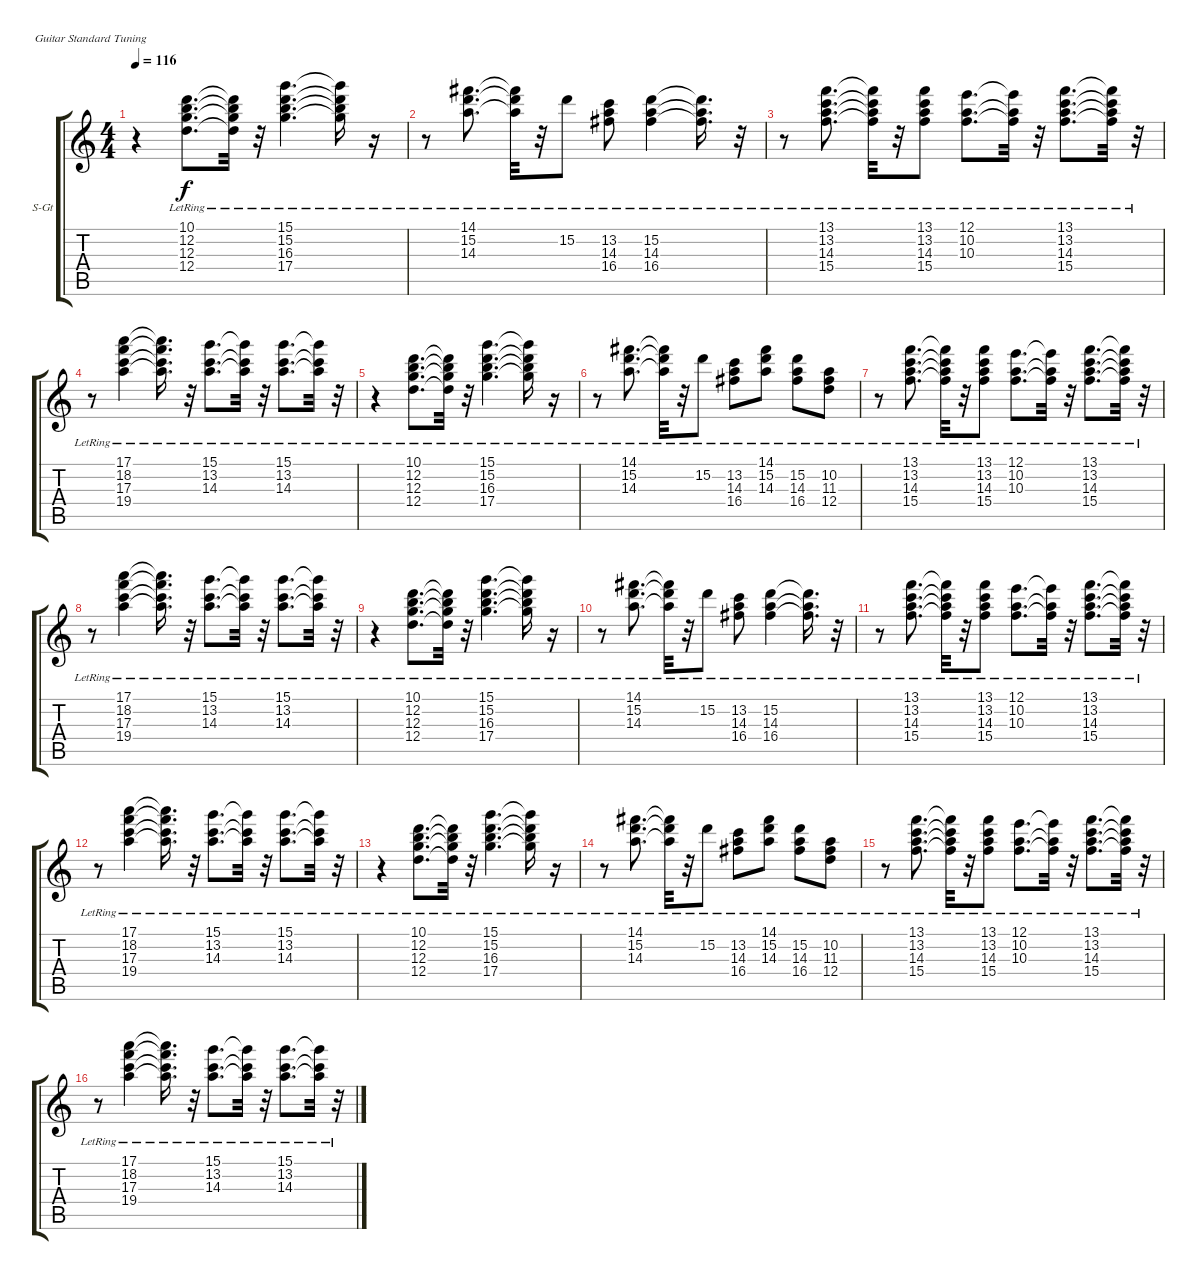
\bracketExtendMode groupsimilarinstruments
\firstSystemTrackNameOrientation horizontal
\otherSystemsTrackNameOrientation horizontal
\track ("piano" "S-Gt") {instrument acousticgrandpiano}
\staff {score tabs}
\tuning (E4 B3 G3 D3 A2 E2)
\displaytranspose 12
\ts (4 4)
\tempo 116
\clef g2
\ks c
r.4{dy f} (10.1{lr} 12.2{lr} 12.3{lr} 12.4{lr}).8{d} (10.1{lr t} 12.2{lr t} 12.3{lr t} 12.4{lr t}).32 r.32 (15.1{lr} 15.2{lr} 16.3{lr} 17.4{lr}).4{d} (15.1{lr t} 15.2{lr t} 16.3{lr t} 17.4{lr t}).16 r.16 |
r.8 (14.1{lr} 15.2{lr} 14.3{lr}).8{d} (14.1{lr t} 15.2{lr t} 14.3{lr t}).32 r.32 15.2{lr}.8 (13.2{lr} 14.3{lr} 16.4{lr}).8 (15.2{lr} 14.3{lr} 16.4{lr}).4 (15.2{lr t} 14.3{lr t} 16.4{lr t}).16{d} r.32 |
r.8 (13.1{lr} 13.2{lr} 14.3{lr} 15.4{lr}).8{d} (13.1{lr t} 13.2{lr t} 14.3{lr t} 15.4{lr t}).32 r.32 (13.1{lr} 13.2{lr} 14.3{lr} 15.4{lr}).8 (12.1{lr} 10.2{lr} 10.3{lr}).8{d} (12.1{lr t} 10.2{lr t} 10.3{lr t}).32 r.32 (13.1{lr} 13.2{lr} 14.3{lr} 15.4{lr}).8{d} (13.1{lr t} 13.2{lr t} 14.3{lr t} 15.4{lr t}).32 r.32 |
r.8 (17.1{lr} 18.2{lr} 17.3{lr} 19.4{lr}).4 (17.1{lr t} 18.2{lr t} 17.3{lr t} 19.4{lr t}).16{d} r.32 (15.1{lr} 13.2{lr} 14.3{lr}).8{d} (15.1{lr t} 13.2{lr t} 14.3{lr t}).32 r.32 (15.1{lr} 13.2{lr} 14.3{lr}).8{d} (15.1{lr t} 13.2{lr t} 14.3{lr t}).32 r.32 |
r.4 (10.1{lr} 12.2{lr} 12.3{lr} 12.4{lr}).8{d} (10.1{lr t} 12.2{lr t} 12.3{lr t} 12.4{lr t}).32 r.32 (15.1{lr} 15.2{lr} 16.3{lr} 17.4{lr}).4{d} (15.1{lr t} 15.2{lr t} 16.3{lr t} 17.4{lr t}).16 r.16 |
r.8 (14.1{lr} 15.2{lr} 14.3{lr}).8{d} (14.1{lr t} 15.2{lr t} 14.3{lr t}).32 r.32 15.2{lr}.8 (13.2{lr} 14.3{lr} 16.4{lr}).8 (14.1{lr} 15.2{lr} 14.3{lr}).8 (15.2{lr} 14.3{lr} 16.4{lr}).8 (10.2{lr} 11.3{lr} 12.4{lr}).8 |
r.8 (13.1{lr} 13.2{lr} 14.3{lr} 15.4{lr}).8{d} (13.1{lr t} 13.2{lr t} 14.3{lr t} 15.4{lr t}).32 r.32 (13.1{lr} 13.2{lr} 14.3{lr} 15.4{lr}).8 (12.1{lr} 10.2{lr} 10.3{lr}).8{d} (12.1{lr t} 10.2{lr t} 10.3{lr t}).32 r.32 (13.1{lr} 13.2{lr} 14.3{lr} 15.4{lr}).8{d} (13.1{lr t} 13.2{lr t} 14.3{lr t} 15.4{lr t}).32 r.32 |
r.8 (17.1{lr} 18.2{lr} 17.3{lr} 19.4{lr}).4 (17.1{lr t} 18.2{lr t} 17.3{lr t} 19.4{lr t}).16{d} r.32 (15.1{lr} 13.2{lr} 14.3{lr}).8{d} (15.1{lr t} 13.2{lr t} 14.3{lr t}).32 r.32 (15.1{lr} 13.2{lr} 14.3{lr}).8{d} (15.1{lr t} 13.2{lr t} 14.3{lr t}).32 r.32 |
r.4 (10.1{lr} 12.2{lr} 12.3{lr} 12.4{lr}).8{d} (10.1{lr t} 12.2{lr t} 12.3{lr t} 12.4{lr t}).32 r.32 (15.1{lr} 15.2{lr} 16.3{lr} 17.4{lr}).4{d} (15.1{lr t} 15.2{lr t} 16.3{lr t} 17.4{lr t}).16 r.16 |
r.8 (14.1{lr} 15.2{lr} 14.3{lr}).8{d} (14.1{lr t} 15.2{lr t} 14.3{lr t}).32 r.32 15.2{lr}.8 (13.2{lr} 14.3{lr} 16.4{lr}).8 (15.2{lr} 14.3{lr} 16.4{lr}).4 (15.2{lr t} 14.3{lr t} 16.4{lr t}).16{d} r.32 |
r.8 (13.1{lr} 13.2{lr} 14.3{lr} 15.4{lr}).8{d} (13.1{lr t} 13.2{lr t} 14.3{lr t} 15.4{lr t}).32 r.32 (13.1{lr} 13.2{lr} 14.3{lr} 15.4{lr}).8 (12.1{lr} 10.2{lr} 10.3{lr}).8{d} (12.1{lr t} 10.2{lr t} 10.3{lr t}).32 r.32 (13.1{lr} 13.2{lr} 14.3{lr} 15.4{lr}).8{d} (13.1{lr t} 13.2{lr t} 14.3{lr t} 15.4{lr t}).32 r.32 |
r.8 (17.1{lr} 18.2{lr} 17.3{lr} 19.4{lr}).4 (17.1{lr t} 18.2{lr t} 17.3{lr t} 19.4{lr t}).16{d} r.32 (15.1{lr} 13.2{lr} 14.3{lr}).8{d} (15.1{lr t} 13.2{lr t} 14.3{lr t}).32 r.32 (15.1{lr} 13.2{lr} 14.3{lr}).8{d} (15.1{lr t} 13.2{lr t} 14.3{lr t}).32 r.32 |
r.4 (10.1{lr} 12.2{lr} 12.3{lr} 12.4{lr}).8{d} (10.1{lr t} 12.2{lr t} 12.3{lr t} 12.4{lr t}).32 r.32 (15.1{lr} 15.2{lr} 16.3{lr} 17.4{lr}).4{d} (15.1{lr t} 15.2{lr t} 16.3{lr t} 17.4{lr t}).16 r.16 |
r.8 (14.1{lr} 15.2{lr} 14.3{lr}).8{d} (14.1{lr t} 15.2{lr t} 14.3{lr t}).32 r.32 15.2{lr}.8 (13.2{lr} 14.3{lr} 16.4{lr}).8 (14.1{lr} 15.2{lr} 14.3{lr}).8 (15.2{lr} 14.3{lr} 16.4{lr}).8 (10.2{lr} 11.3{lr} 12.4{lr}).8 |
r.8 (13.1{lr} 13.2{lr} 14.3{lr} 15.4{lr}).8{d} (13.1{lr t} 13.2{lr t} 14.3{lr t} 15.4{lr t}).32 r.32 (13.1{lr} 13.2{lr} 14.3{lr} 15.4{lr}).8 (12.1{lr} 10.2{lr} 10.3{lr}).8{d} (12.1{lr t} 10.2{lr t} 10.3{lr t}).32 r.32 (13.1{lr} 13.2{lr} 14.3{lr} 15.4{lr}).8{d} (13.1{lr t} 13.2{lr t} 14.3{lr t} 15.4{lr t}).32 r.32 |
r.8 (17.1{lr} 18.2{lr} 17.3{lr} 19.4{lr}).4 (17.1{lr t} 18.2{lr t} 17.3{lr t} 19.4{lr t}).16{d} r.32 (15.1{lr} 13.2{lr} 14.3{lr}).8{d} (15.1{lr t} 13.2{lr t} 14.3{lr t}).32 r.32 (15.1{lr} 13.2{lr} 14.3{lr}).8{d} (15.1{lr t} 13.2{lr t} 14.3{lr t}).32 r.32
